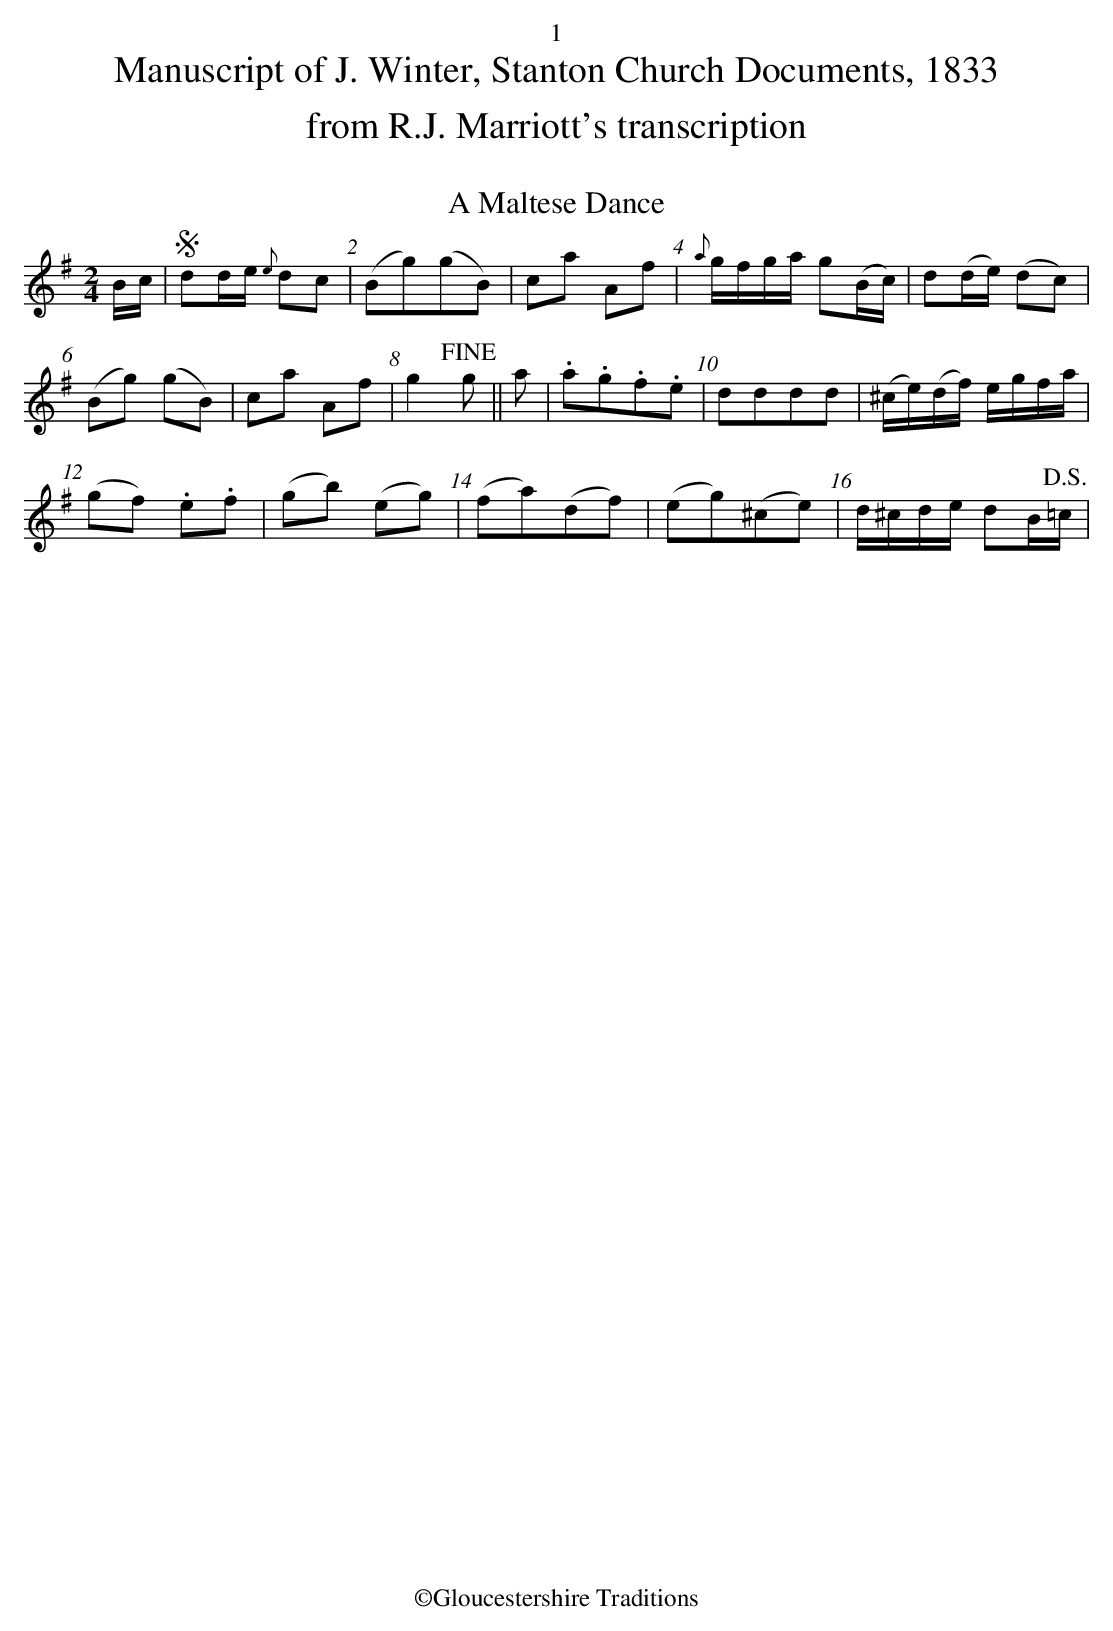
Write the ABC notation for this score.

X:1
T:Maltese Dance, A
U:P=!D.S.!
U:N=!fine!
M:2/4
L:1/8
K:G
B/c/ |Sdd/e/ {e}dc | (Bg)(gB) | ca Af | {a}g/f/g/a/ g(B/c/) | d(d/e/) (dc) |
(Bg) (gB) | ca Af | g2Ng||\
a| .a.g.f.e | dddd | (^c/e/)(d/f/) e/g/f/a/ |
 (gf) .e.f | (gb) (eg) | (fa)(df) | (eg)(^ce) | d/^c/d/e/ dB/P=c/ |
